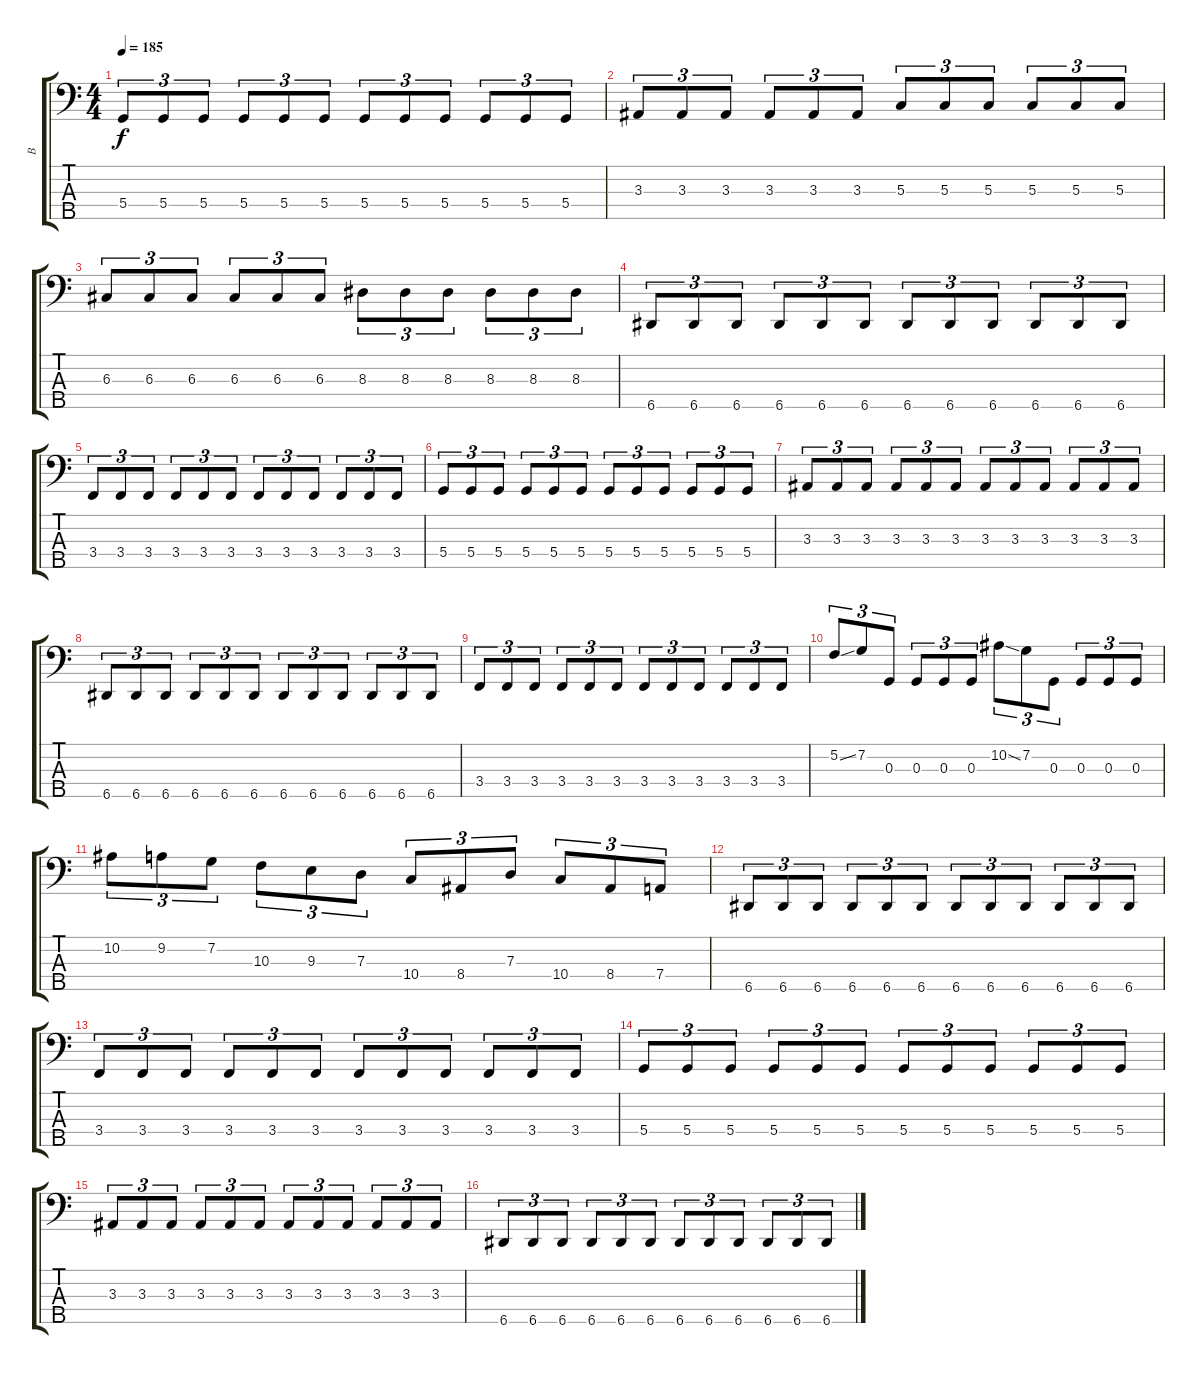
\track ("B" "B") {instrument electricbasspick}
\staff {score tabs}
\tuning (F2 C2 G1 D1 A0) {hide}
\ts (4 4)
\tempo 185
\clef f4
\ks c
5.4.8{tu (3 2) dy f} 5.4.8{tu (3 2)} 5.4.8{tu (3 2)} 5.4.8{tu (3 2)} 5.4.8{tu (3 2)} 5.4.8{tu (3 2)} 5.4.8{tu (3 2)} 5.4.8{tu (3 2)} 5.4.8{tu (3 2)} 5.4.8{tu (3 2)} 5.4.8{tu (3 2)} 5.4.8{tu (3 2)} |
3.3.8{tu (3 2)} 3.3.8{tu (3 2)} 3.3.8{tu (3 2)} 3.3.8{tu (3 2)} 3.3.8{tu (3 2)} 3.3.8{tu (3 2)} 5.3.8{tu (3 2)} 5.3.8{tu (3 2)} 5.3.8{tu (3 2)} 5.3.8{tu (3 2)} 5.3.8{tu (3 2)} 5.3.8{tu (3 2)} |
6.3.8{tu (3 2)} 6.3.8{tu (3 2)} 6.3.8{tu (3 2)} 6.3.8{tu (3 2)} 6.3.8{tu (3 2)} 6.3.8{tu (3 2)} 8.3.8{tu (3 2)} 8.3.8{tu (3 2)} 8.3.8{tu (3 2)} 8.3.8{tu (3 2)} 8.3.8{tu (3 2)} 8.3.8{tu (3 2)} |
6.5.8{tu (3 2)} 6.5.8{tu (3 2)} 6.5.8{tu (3 2)} 6.5.8{tu (3 2)} 6.5.8{tu (3 2)} 6.5.8{tu (3 2)} 6.5.8{tu (3 2)} 6.5.8{tu (3 2)} 6.5.8{tu (3 2)} 6.5.8{tu (3 2)} 6.5.8{tu (3 2)} 6.5.8{tu (3 2)} |
3.4.8{tu (3 2)} 3.4.8{tu (3 2)} 3.4.8{tu (3 2)} 3.4.8{tu (3 2)} 3.4.8{tu (3 2)} 3.4.8{tu (3 2)} 3.4.8{tu (3 2)} 3.4.8{tu (3 2)} 3.4.8{tu (3 2)} 3.4.8{tu (3 2)} 3.4.8{tu (3 2)} 3.4.8{tu (3 2)} |
5.4.8{tu (3 2)} 5.4.8{tu (3 2)} 5.4.8{tu (3 2)} 5.4.8{tu (3 2)} 5.4.8{tu (3 2)} 5.4.8{tu (3 2)} 5.4.8{tu (3 2)} 5.4.8{tu (3 2)} 5.4.8{tu (3 2)} 5.4.8{tu (3 2)} 5.4.8{tu (3 2)} 5.4.8{tu (3 2)} |
3.3.8{tu (3 2)} 3.3.8{tu (3 2)} 3.3.8{tu (3 2)} 3.3.8{tu (3 2)} 3.3.8{tu (3 2)} 3.3.8{tu (3 2)} 3.3.8{tu (3 2)} 3.3.8{tu (3 2)} 3.3.8{tu (3 2)} 3.3.8{tu (3 2)} 3.3.8{tu (3 2)} 3.3.8{tu (3 2)} |
6.5.8{tu (3 2)} 6.5.8{tu (3 2)} 6.5.8{tu (3 2)} 6.5.8{tu (3 2)} 6.5.8{tu (3 2)} 6.5.8{tu (3 2)} 6.5.8{tu (3 2)} 6.5.8{tu (3 2)} 6.5.8{tu (3 2)} 6.5.8{tu (3 2)} 6.5.8{tu (3 2)} 6.5.8{tu (3 2)} |
3.4.8{tu (3 2)} 3.4.8{tu (3 2)} 3.4.8{tu (3 2)} 3.4.8{tu (3 2)} 3.4.8{tu (3 2)} 3.4.8{tu (3 2)} 3.4.8{tu (3 2)} 3.4.8{tu (3 2)} 3.4.8{tu (3 2)} 3.4.8{tu (3 2)} 3.4.8{tu (3 2)} 3.4.8{tu (3 2)} |
5.2{ss}.8{tu (3 2)} 7.2.8{tu (3 2)} 0.3.8{tu (3 2)} 0.3.8{tu (3 2)} 0.3.8{tu (3 2)} 0.3.8{tu (3 2)} 10.2{ss}.8{tu (3 2)} 7.2.8{tu (3 2)} 0.3.8{tu (3 2)} 0.3.8{tu (3 2)} 0.3.8{tu (3 2)} 0.3.8{tu (3 2)} |
10.2.8{tu (3 2)} 9.2.8{tu (3 2)} 7.2.8{tu (3 2)} 10.3.8{tu (3 2)} 9.3.8{tu (3 2)} 7.3.8{tu (3 2)} 10.4.8{tu (3 2)} 8.4.8{tu (3 2)} 7.3.8{tu (3 2)} 10.4.8{tu (3 2)} 8.4.8{tu (3 2)} 7.4.8{tu (3 2)} |
6.5.8{tu (3 2)} 6.5.8{tu (3 2)} 6.5.8{tu (3 2)} 6.5.8{tu (3 2)} 6.5.8{tu (3 2)} 6.5.8{tu (3 2)} 6.5.8{tu (3 2)} 6.5.8{tu (3 2)} 6.5.8{tu (3 2)} 6.5.8{tu (3 2)} 6.5.8{tu (3 2)} 6.5.8{tu (3 2)} |
3.4.8{tu (3 2)} 3.4.8{tu (3 2)} 3.4.8{tu (3 2)} 3.4.8{tu (3 2)} 3.4.8{tu (3 2)} 3.4.8{tu (3 2)} 3.4.8{tu (3 2)} 3.4.8{tu (3 2)} 3.4.8{tu (3 2)} 3.4.8{tu (3 2)} 3.4.8{tu (3 2)} 3.4.8{tu (3 2)} |
5.4.8{tu (3 2)} 5.4.8{tu (3 2)} 5.4.8{tu (3 2)} 5.4.8{tu (3 2)} 5.4.8{tu (3 2)} 5.4.8{tu (3 2)} 5.4.8{tu (3 2)} 5.4.8{tu (3 2)} 5.4.8{tu (3 2)} 5.4.8{tu (3 2)} 5.4.8{tu (3 2)} 5.4.8{tu (3 2)} |
3.3.8{tu (3 2)} 3.3.8{tu (3 2)} 3.3.8{tu (3 2)} 3.3.8{tu (3 2)} 3.3.8{tu (3 2)} 3.3.8{tu (3 2)} 3.3.8{tu (3 2)} 3.3.8{tu (3 2)} 3.3.8{tu (3 2)} 3.3.8{tu (3 2)} 3.3.8{tu (3 2)} 3.3.8{tu (3 2)} |
6.5.8{tu (3 2)} 6.5.8{tu (3 2)} 6.5.8{tu (3 2)} 6.5.8{tu (3 2)} 6.5.8{tu (3 2)} 6.5.8{tu (3 2)} 6.5.8{tu (3 2)} 6.5.8{tu (3 2)} 6.5.8{tu (3 2)} 6.5.8{tu (3 2)} 6.5.8{tu (3 2)} 6.5.8{tu (3 2)}
